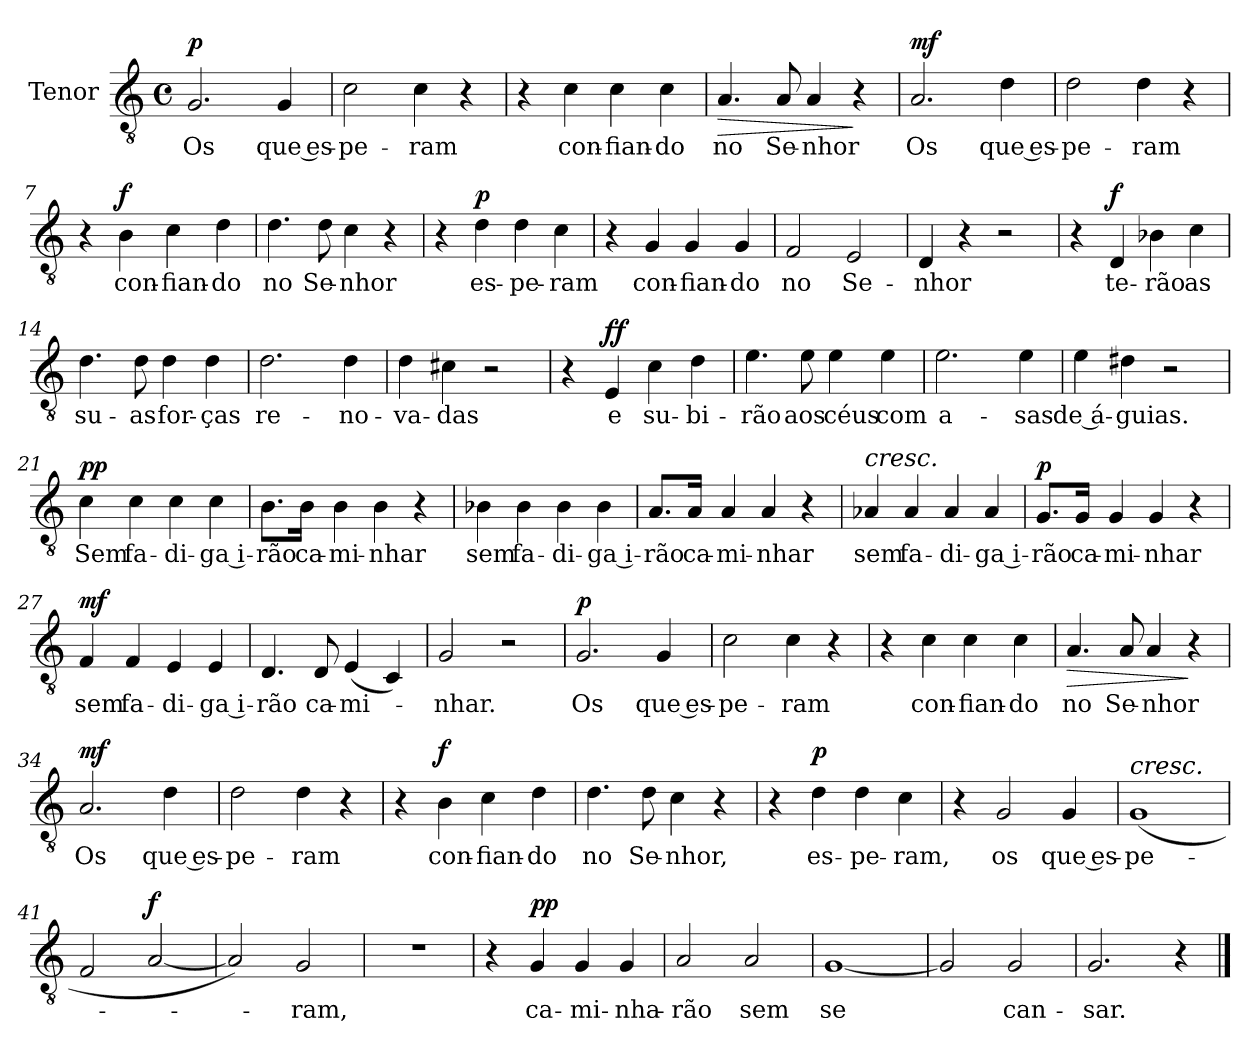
**kern	**text	**dynam
*part1	*part1	*part1
*staff1	*staff1	*staff1
*I"Tenor	*	*
*I'T.	*	*
*clefGv2	*	*
*k[]	*	*
*M4/4	*	*
*met(c)	*	*
*MM68	*	*
=1	=1	=1
!	!LO:LY:b	!LO:DY:a
2.G/	Os	p
!	!LO:LY:b	!
4G/	que es-	.
=2	=2	=2
!	!LO:LY:b	!
2c\	-pe-	.
!	!LO:LY:b	!
4c\	-ram	.
4r	.	.
=3	=3	=3
4r	.	.
!	!LO:LY:b	!
4c\	con-	.
!	!LO:LY:b	!
4c\	-fian-	.
!	!LO:LY:b	!
4c\	-do	.
=4	=4	=4
!	!LO:LY:b	!LO:HP:b
4.A/	no	>
!	!LO:LY:b	!
8A/	Se-	.
!	!LO:LY:b	!
4A/	-nhor	.
4r	.	]
=5	=5	=5
!	!LO:LY:b	!LO:DY:a
2.A/	Os	mf
!	!LO:LY:b	!
4d\	que es-	.
=6	=6	=6
!	!LO:LY:b	!
2d\	-pe-	.
!	!LO:LY:b	!
4d\	-ram	.
4r	.	.
=7	=7	=7
4r	.	.
!	!LO:LY:b	!LO:DY:a
4B\	con-	f
!	!LO:LY:b	!
4c\	-fian-	.
!	!LO:LY:b	!
4d\	-do	.
!!LO:LB:g=z
=8	=8	=8
!	!LO:LY:b	!
4.d\	no	.
!	!LO:LY:b	!
8d\	Se-	.
!	!LO:LY:b	!
4c\	-nhor	.
4r	.	.
=9	=9	=9
4r	.	.
!	!LO:LY:b	!LO:DY:a
4d\	es-	p
!	!LO:LY:b	!
4d\	-pe-	.
!	!LO:LY:b	!
4c\	-ram	.
=10	=10	=10
4r	.	.
!	!LO:LY:b	!
4G/	con-	.
!	!LO:LY:b	!
4G/	-fian-	.
!	!LO:LY:b	!
4G/	-do	.
=11	=11	=11
!	!LO:LY:b	!
2F/	no	.
!	!LO:LY:b	!
2E/	Se-	.
=12	=12	=12
!	!LO:LY:b	!
4D/	-nhor	.
4r	.	.
2r	.	.
=13	=13	=13
4r	.	.
!	!LO:LY:b	!LO:DY:b
4D/	te-	f
!	!LO:LY:b	!
4B-X\	-rão	.
!	!LO:LY:b	!
4c\	as	.
=14	=14	=14
!	!LO:LY:b	!
4.d\	su-	.
!	!LO:LY:b	!
8d\	-as	.
!	!LO:LY:b	!
4d\	for-	.
!	!LO:LY:b	!
4d\	-ças	.
=15	=15	=15
!	!LO:LY:b	!
2.d\	re-	.
!	!LO:LY:b	!
4d\	-no-	.
!!LO:LB:g=z
=16	=16	=16
!	!LO:LY:b	!
4d\	-va-	.
!	!LO:LY:b	!
4c#X\	-das	.
2r	.	.
=17	=17	=17
4r	.	.
!	!LO:LY:b	!LO:DY:a
4E/	e	ff
!	!LO:LY:b	!
4c\	su-	.
!	!LO:LY:b	!
4d\	-bi-	.
=18	=18	=18
!	!LO:LY:b	!
4.e\	-rão	.
!	!LO:LY:b	!
8e\	aos	.
!	!LO:LY:b	!
4e\	céus	.
!	!LO:LY:b	!
4e\	com	.
=19	=19	=19
!	!LO:LY:b	!
2.e\	a-	.
!	!LO:LY:b	!
4e\	-sas	.
=20	=20	=20
!	!LO:LY:b	!
4e\	de á-	.
!	!LO:LY:b	!
4d#X\	-guias.	.
2r	.	.
=21	=21	=21
!	!LO:LY:b	!LO:DY:a
4c\	Sem	pp
!	!LO:LY:b	!
4c\	fa-	.
!	!LO:LY:b	!
4c\	-di-	.
!	!LO:LY:b	!
4c\	-ga i-	.
=22	=22	=22
!	!LO:LY:b	!
8.B\L	-rão	.
!	!LO:LY:b	!
16B\Jk	ca-	.
!	!LO:LY:b	!
4B\	-mi-	.
!	!LO:LY:b	!
4B\	-nhar	.
4r	.	.
!!LO:LB:g=z
=23	=23	=23
!	!LO:LY:b	!
4B-X\	sem	.
!	!LO:LY:b	!
4B-\	fa-	.
!	!LO:LY:b	!
4B-\	-di-	.
!	!LO:LY:b	!
4B-\	-ga i-	.
=24	=24	=24
!	!LO:LY:b	!
8.A/L	-rão	.
!	!LO:LY:b	!
16A/Jk	ca-	.
!	!LO:LY:b	!
4A/	-mi-	.
!	!LO:LY:b	!
4A/	-nhar	.
4r	.	.
=25	=25	=25
!LO:TX:a:i:t=cresc.	!	!
!	!LO:LY:b	!
4A-X/	sem	.
!	!LO:LY:b	!
4A-/	fa-	.
!	!LO:LY:b	!
4A-/	-di-	.
!	!LO:LY:b	!
4A-/	-ga i-	.
=26	=26	=26
!	!LO:LY:b	!LO:DY:a
8.G/L	-rão	p
!	!LO:LY:b	!
16G/Jk	ca-	.
!	!LO:LY:b	!
4G/	-mi-	.
!	!LO:LY:b	!
4G/	-nhar	.
4r	.	.
=27	=27	=27
!	!LO:LY:b	!LO:DY:a
4F/	sem	mf
!	!LO:LY:b	!
4F/	fa-	.
!	!LO:LY:b	!
4E/	-di-	.
!	!LO:LY:b	!
4E/	-ga i-	.
=28	=28	=28
!	!LO:LY:b	!
4.D/	-rão	.
!	!LO:LY:b	!
8D/	ca-	.
!	!LO:LY:b	!
(<4E/	-mi-	.
4C/)	.	.
!!LO:LB:g=z
=29	=29	=29
!	!LO:LY:b	!
2G/	-nhar.	.
2r	.	.
=30	=30	=30
!	!LO:LY:b	!LO:DY:a
2.G/	Os	p
!	!LO:LY:b	!
4G/	que es-	.
=31	=31	=31
!	!LO:LY:b	!
2c\	-pe-	.
!	!LO:LY:b	!
4c\	-ram	.
4r	.	.
=32	=32	=32
4r	.	.
!	!LO:LY:b	!
4c\	con-	.
!	!LO:LY:b	!
4c\	-fian-	.
!	!LO:LY:b	!
4c\	-do	.
=33	=33	=33
!	!LO:LY:b	!LO:HP:b
4.A/	no	>
!	!LO:LY:b	!
8A/	Se-	.
!	!LO:LY:b	!
4A/	-nhor	.
4r	.	]
=34	=34	=34
!	!LO:LY:b	!LO:DY:a
2.A/	Os	mf
!	!LO:LY:b	!
4d\	que es-	.
=35	=35	=35
!	!LO:LY:b	!
2d\	-pe-	.
!	!LO:LY:b	!
4d\	-ram	.
4r	.	.
=36	=36	=36
4r	.	.
!	!LO:LY:b	!LO:DY:b
4B\	con-	f
!	!LO:LY:b	!
4c\	-fian-	.
!	!LO:LY:b	!
4d\	-do	.
!!LO:LB:g=z
=37	=37	=37
!	!LO:LY:b	!
4.d\	no	.
!	!LO:LY:b	!
8d\	Se-	.
!	!LO:LY:b	!
4c\	-nhor,	.
4r	.	.
=38	=38	=38
4r	.	.
!	!LO:LY:b	!LO:DY:a
4d\	es-	p
!	!LO:LY:b	!
4d\	-pe-	.
!	!LO:LY:b	!
4c\	-ram,	.
=39	=39	=39
4r	.	.
!	!LO:LY:b	!
2G/	os	.
!	!LO:LY:b	!
4G/	que es-	.
=40	=40	=40
!LO:TX:a:i:t=cresc.	!	!
!	!LO:LY:b	!
(>1G	-pe-	.
=41	=41	=41
2F/	.	.
!	!	!LO:DY:a
[2A/	.	f
=42	=42	=42
2A/])	.	.
!	!LO:LY:b	!
2G/	-ram,	.
=43	=43	=43
1r	.	.
=44	=44	=44
4r	.	.
!	!LO:LY:b	!LO:DY:a
4G/	ca-	pp
!	!LO:LY:b	!
4G/	-mi-	.
!	!LO:LY:b	!
4G/	-nha-	.
=45	=45	=45
!	!LO:LY:b	!
2A/	-rão	.
!	!LO:LY:b	!
2A/	sem	.
=46	=46	=46
!	!LO:LY:b	!
[1G	se	.
!!LO:LB:g=z
=47	=47	=47
2G/]	.	.
!	!LO:LY:b	!
2G/	can-	.
=48	=48	=48
!	!LO:LY:b	!
2.G/	-sar.	.
4r	.	.
==	==	==
*-	*-	*-
